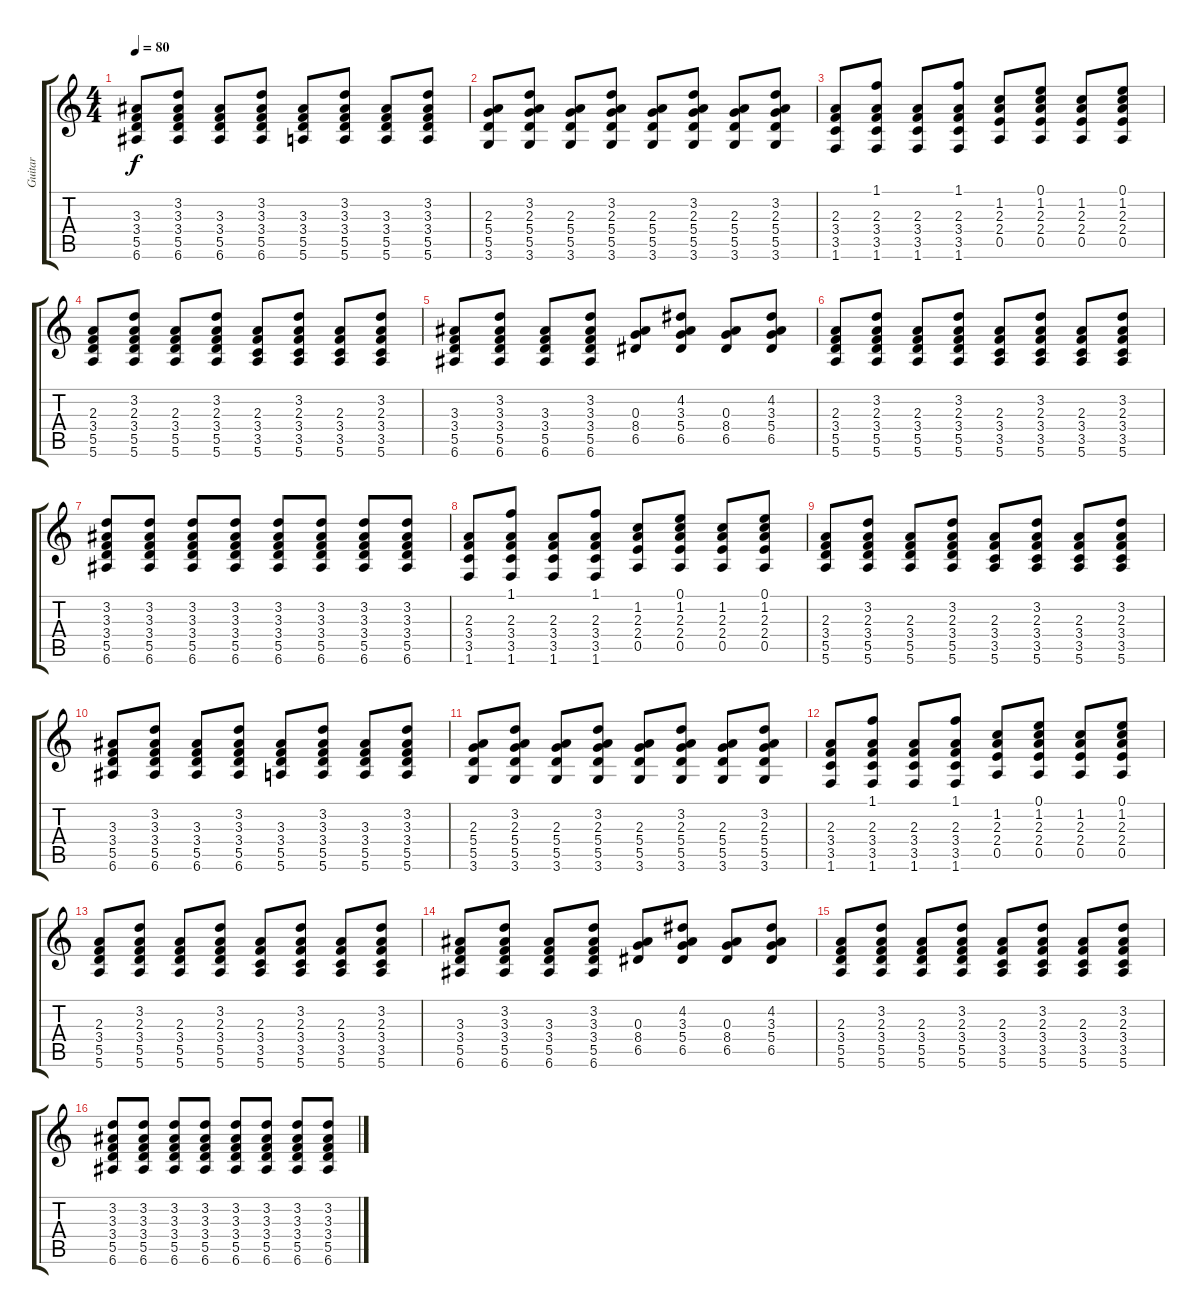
\track ("Guitar" "Guitar") {instrument electricguitarclean}
\staff {score tabs}
\tuning (E4 B3 G3 D3 A2 E2) {hide}
\ts (4 4)
\tempo 80
\clef g2
\ks c
(3.3 3.4 5.5 6.6).8{dy f} (3.2 3.3 3.4 5.5 6.6).8 (3.3 3.4 5.5 6.6).8 (3.2 3.3 3.4 5.5 6.6).8 (3.3 3.4 5.5 5.6).8 (3.2 3.3 3.4 5.5 5.6).8 (3.3 3.4 5.5 5.6).8 (3.2 3.3 3.4 5.5 5.6).8 |
(2.3 5.4 5.5 3.6).8 (3.2 2.3 5.4 5.5 3.6).8 (2.3 5.4 5.5 3.6).8 (3.2 2.3 5.4 5.5 3.6).8 (2.3 5.4 5.5 3.6).8 (3.2 2.3 5.4 5.5 3.6).8 (2.3 5.4 5.5 3.6).8 (3.2 2.3 5.4 5.5 3.6).8 |
(2.3 3.4 3.5 1.6).8 (1.1 2.3 3.4 3.5 1.6).8 (2.3 3.4 3.5 1.6).8 (1.1 2.3 3.4 3.5 1.6).8 (1.2 2.3 2.4 0.5).8 (0.1 1.2 2.3 2.4 0.5).8 (1.2 2.3 2.4 0.5).8 (0.1 1.2 2.3 2.4 0.5).8 |
(2.3 3.4 5.5 5.6).8 (3.2 2.3 3.4 5.5 5.6).8 (2.3 3.4 5.5 5.6).8 (3.2 2.3 3.4 5.5 5.6).8 (2.3 3.4 3.5 5.6).8 (3.2 2.3 3.4 3.5 5.6).8 (2.3 3.4 3.5 5.6).8 (3.2 2.3 3.4 3.5 5.6).8 |
(3.3 3.4 5.5 6.6).8 (3.2 3.3 3.4 5.5 6.6).8 (3.3 3.4 5.5 6.6).8 (3.2 3.3 3.4 5.5 6.6).8 (0.3 8.4 6.5).8 (4.2 3.3 5.4 6.5).8 (0.3 8.4 6.5).8 (4.2 3.3 5.4 6.5).8 |
(2.3 3.4 5.5 5.6).8 (3.2 2.3 3.4 5.5 5.6).8 (2.3 3.4 5.5 5.6).8 (3.2 2.3 3.4 5.5 5.6).8 (2.3 3.4 3.5 5.6).8 (3.2 2.3 3.4 3.5 5.6).8 (2.3 3.4 3.5 5.6).8 (3.2 2.3 3.4 3.5 5.6).8 |
(3.2 3.3 3.4 5.5 6.6).8 (3.2 3.3 3.4 5.5 6.6).8 (3.2 3.3 3.4 5.5 6.6).8 (3.2 3.3 3.4 5.5 6.6).8 (3.2 3.3 3.4 5.5 6.6).8 (3.2 3.3 3.4 5.5 6.6).8 (3.2 3.3 3.4 5.5 6.6).8 (3.2 3.3 3.4 5.5 6.6).8 |
(2.3 3.4 3.5 1.6).8 (1.1 2.3 3.4 3.5 1.6).8 (2.3 3.4 3.5 1.6).8 (1.1 2.3 3.4 3.5 1.6).8 (1.2 2.3 2.4 0.5).8 (0.1 1.2 2.3 2.4 0.5).8 (1.2 2.3 2.4 0.5).8 (0.1 1.2 2.3 2.4 0.5).8 |
(2.3 3.4 5.5 5.6).8 (3.2 2.3 3.4 5.5 5.6).8 (2.3 3.4 5.5 5.6).8 (3.2 2.3 3.4 5.5 5.6).8 (2.3 3.4 3.5 5.6).8 (3.2 2.3 3.4 3.5 5.6).8 (2.3 3.4 3.5 5.6).8 (3.2 2.3 3.4 3.5 5.6).8 |
(3.3 3.4 5.5 6.6).8 (3.2 3.3 3.4 5.5 6.6).8 (3.3 3.4 5.5 6.6).8 (3.2 3.3 3.4 5.5 6.6).8 (3.3 3.4 5.5 5.6).8 (3.2 3.3 3.4 5.5 5.6).8 (3.3 3.4 5.5 5.6).8 (3.2 3.3 3.4 5.5 5.6).8 |
(2.3 5.4 5.5 3.6).8 (3.2 2.3 5.4 5.5 3.6).8 (2.3 5.4 5.5 3.6).8 (3.2 2.3 5.4 5.5 3.6).8 (2.3 5.4 5.5 3.6).8 (3.2 2.3 5.4 5.5 3.6).8 (2.3 5.4 5.5 3.6).8 (3.2 2.3 5.4 5.5 3.6).8 |
(2.3 3.4 3.5 1.6).8 (1.1 2.3 3.4 3.5 1.6).8 (2.3 3.4 3.5 1.6).8 (1.1 2.3 3.4 3.5 1.6).8 (1.2 2.3 2.4 0.5).8 (0.1 1.2 2.3 2.4 0.5).8 (1.2 2.3 2.4 0.5).8 (0.1 1.2 2.3 2.4 0.5).8 |
(2.3 3.4 5.5 5.6).8 (3.2 2.3 3.4 5.5 5.6).8 (2.3 3.4 5.5 5.6).8 (3.2 2.3 3.4 5.5 5.6).8 (2.3 3.4 3.5 5.6).8 (3.2 2.3 3.4 3.5 5.6).8 (2.3 3.4 3.5 5.6).8 (3.2 2.3 3.4 3.5 5.6).8 |
(3.3 3.4 5.5 6.6).8 (3.2 3.3 3.4 5.5 6.6).8 (3.3 3.4 5.5 6.6).8 (3.2 3.3 3.4 5.5 6.6).8 (0.3 8.4 6.5).8 (4.2 3.3 5.4 6.5).8 (0.3 8.4 6.5).8 (4.2 3.3 5.4 6.5).8 |
(2.3 3.4 5.5 5.6).8 (3.2 2.3 3.4 5.5 5.6).8 (2.3 3.4 5.5 5.6).8 (3.2 2.3 3.4 5.5 5.6).8 (2.3 3.4 3.5 5.6).8 (3.2 2.3 3.4 3.5 5.6).8 (2.3 3.4 3.5 5.6).8 (3.2 2.3 3.4 3.5 5.6).8 |
(3.2 3.3 3.4 5.5 6.6).8 (3.2 3.3 3.4 5.5 6.6).8 (3.2 3.3 3.4 5.5 6.6).8 (3.2 3.3 3.4 5.5 6.6).8 (3.2 3.3 3.4 5.5 6.6).8 (3.2 3.3 3.4 5.5 6.6).8 (3.2 3.3 3.4 5.5 6.6).8 (3.2 3.3 3.4 5.5 6.6).8
